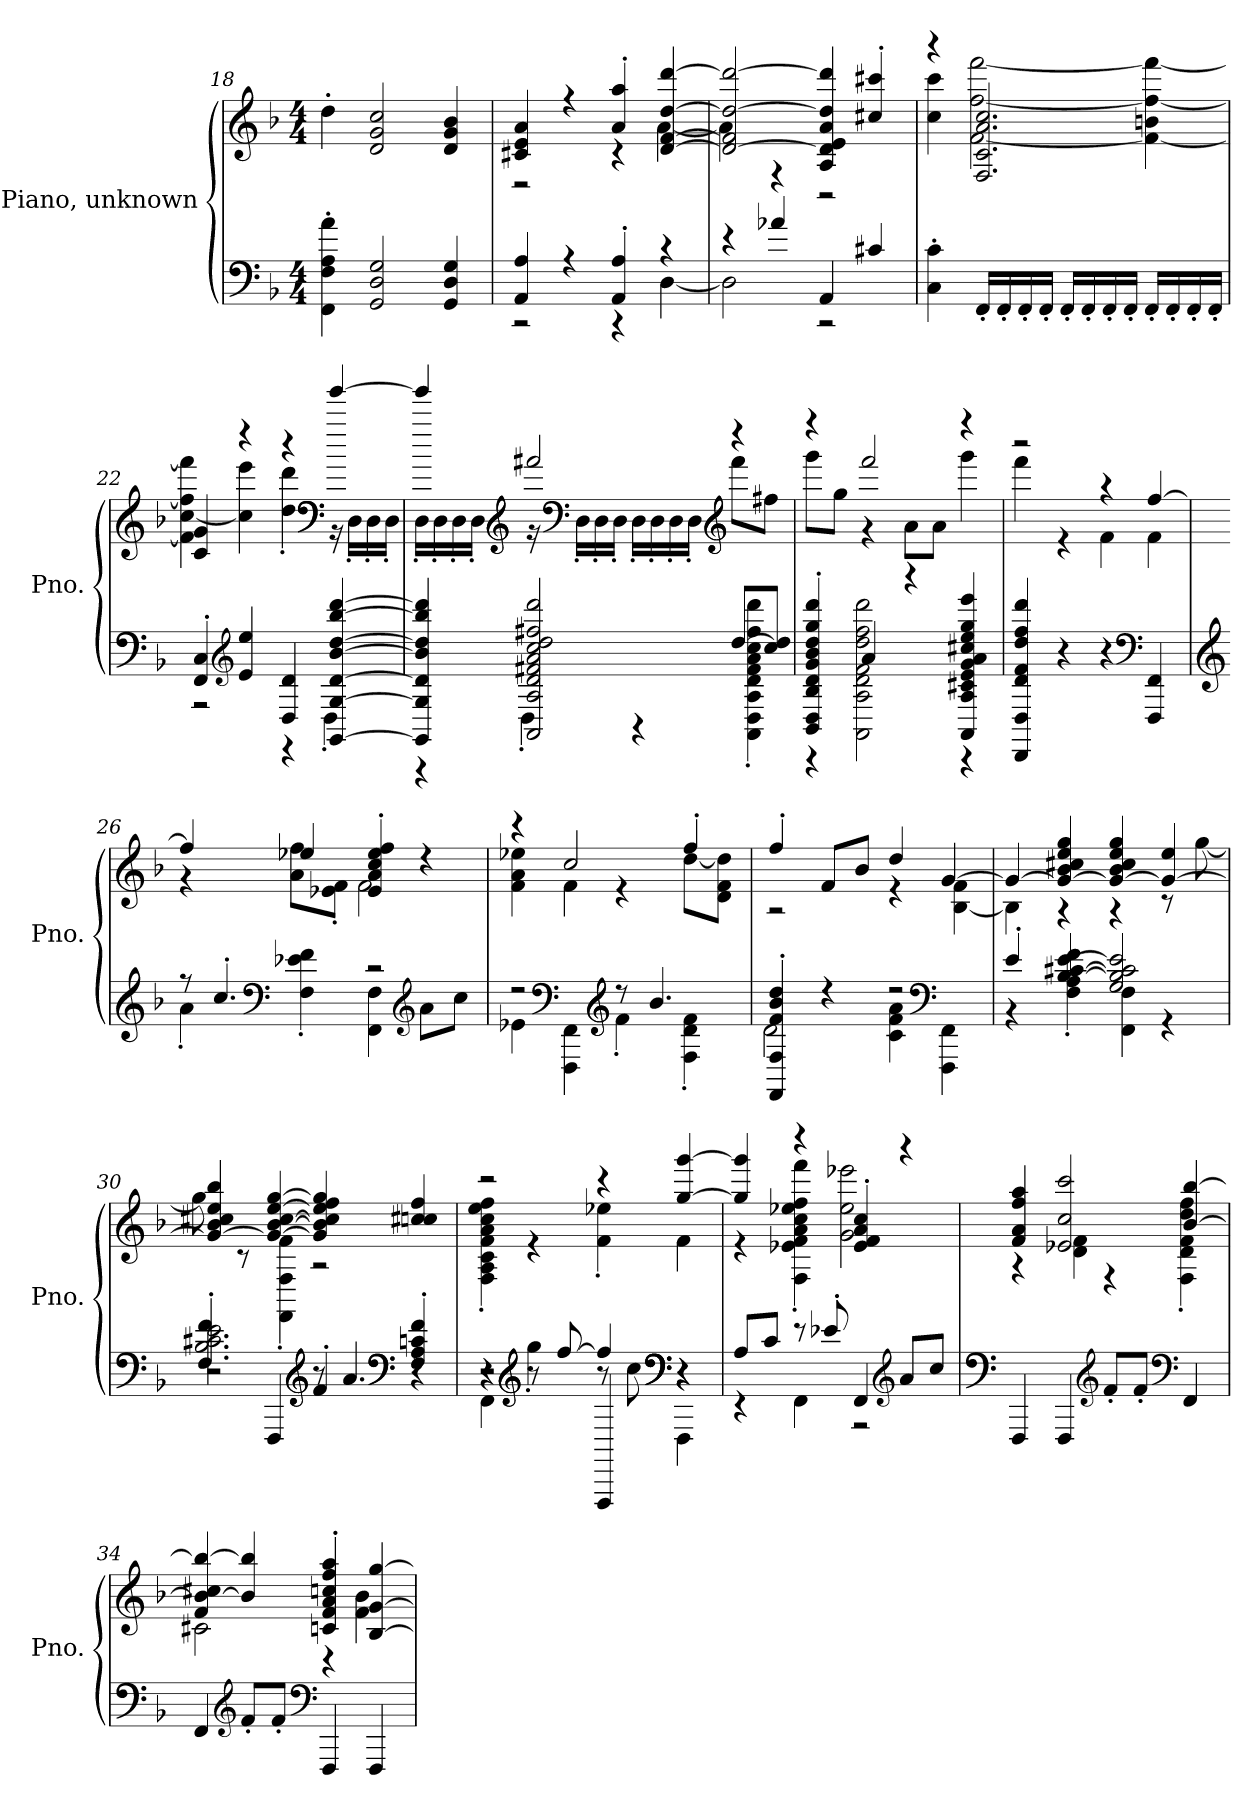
**kern	**kern
*part1	*part1
*staff2	*staff1
*I"Piano, unknown	*
*I'Pno.	*
*clefF4	*clefG2
*k[b-]	*k[b-]
*M4/4	*M4/4
=18	=18
4FF\' 4F\' 4A\' 4a\'	4dd'\
2GG/ 2D/ 2G/	2d/ 2g/ 2cc/
4GG/ 4D/ 4G/	4d/ 4g/ 4b-/
=19	=19
*^	*^
4AA/ 4A/	2r	4c#X/ 4e/ 4a/	2r
4r	.	4r	.
4AA/' 4A/'	4r	4a/' 4aa/'	4r
4r	[4D\	[4d/ [4f/ [4dd/ [4ddd/	[4a\
=20	=20	=20	=20
4r	2D\]	2d/_ 2f/] 2dd/_ 2ddd/_	4a\]
4a-X/	.	.	4r
4AA/	2r	4A/ 4d/] 4e/ 4a/ 4dd/] 4ddd/]	2r
4c#X/	.	4cc#X/' 4ccc#X/'	.
*v	*v	*	*
!!LO:LB:g=z	!!
=21	=21	=21
4C\' 4c\'	4r	4cc\ 4ccc\
16FF'/LL	2.F/ 2.c/ 2.a/ 2.cc/	[2f\ [2ff\ [2fff\
16FF'/	.	.
16FF'/	.	.
16FF'/JJ	.	.
16FF'/LL	.	.
16FF'/	.	.
16FF'/	.	.
16FF'/JJ	.	.
16FF'/LL	.	4f\_ 4bn\ 4ff\_ 4fff\_
16FF'/	.	.
16FF'/	.	.
16FF'/JJ	.	.
=22	=22	=22
*^	*	*
4FF/' 4C/'	2r	4c/ 4g/	4f\] [4cc\ 4ff\] 4fff\]
*clefG2	*	*	*
4e/ 4ee/	.	4r	4cc\] 4eee\
4D/ 4d/	4r	4r	4dd\' 4ddd\'
*	*	*clefF4	*
[4GG/ [4G/ [4d/ [4b-/ [4dd/ [4bb-/ [4ddd/	4D'\	[4ggg/	16r
.	.	.	16D'\LL
.	.	.	16D'\
.	.	.	16D'\JJ
!!LO:LB:g=z	!!
=23	=23	=23	=23
4GG/] 4G/] 4d/] 4b-/] 4dd/] 4bb-/] 4ddd/]	4r	4ggg/]	16D'\LL
.	.	.	16D'\
.	.	.	16D'\
.	.	.	16D'\JJ
*	*	*clefG2	*
2AA/ 2A/ 2d/ 2f#X/ 2a/ 2cc/ 2dd/ 2ff#X/ 2ddd/	4D'\	2fff#X/	16r
*	*	*clefF4	*
.	.	.	16D'\LL
.	.	.	16D'\
.	.	.	16D'\JJ
.	4r	.	16D'\LL
.	.	.	16D'\
.	.	.	16D'\
.	.	.	16D'\JJ
*	*	*clefG2	*
[8dd/L	4AA\' 4D\' 4A\' 4d\' 4f#\' 4a\' 4cc\' 4ff#\' 4ddd\'	4r	8fff#\L
8cc/ 8dd/]J	.	.	8ff#X\J
=24	=24	=24	=24
4BB-/' 4D/' 4B-/' 4d/' 4g/' 4b-/' 4dd/' 4gg/' 4ddd/'	4r	4r	8ggg\L
.	.	.	8gg\J
4a/	2AA\ 2A\ 2d\ 2f\ 2dd\ 2ff\ 2ddd\	2fff/	4r
4r	.	.	8a\L
.	.	.	8a\J
4AA/ 4A/ 4c#X/ 4e/ 4g/ 4a/ 4cc#X/ 4ee/ 4gg/ 4eee/	4r	4r	4ggg\
*v	*v	*	*
=25	=25	=25
4DD/ 4D/ 4d/ 4f/ 4dd/ 4ff/ 4ddd/	2r	4fff\
4r	.	4r
4r	4r	4f\
*clefF4	*	*
4FFF/ 4FF/	[4ff/	4f\
!!LO:PB:g=z	!!
=26	=26	=26
*clefG2	*	*
*^	*	*
8r	4a'\	4ff/]	4r
4.cc'/	.	.	.
*clefF4	*	*	*
.	4F\' 4e-X\' 4f\'	4ee-X/	8a\ 8ff\L
.	.	.	8e-X\' 8f\'J
2r	4FF\ 4F\	4e-/' 4a/' 4cc/' 4ee-/' 4ff/'	2f\
*clefG2	*	*	*
.	8a\L	4r	.
.	8cc\J	.	.
=27	=27	=27	=27
2r	4e-X\	4r	4f\ 4a\ 4ee-X\
*clefF4	*	*	*
.	4FFF\ 4FF\	2cc/	4f\
*clefG2	*	*	*
8r	4f'\	.	4r
4.b-/	.	.	.
.	4F\' 4d\' 4f\'	4ff'/	[8dd\L
.	.	.	8d\ 8f\ 8dd\]J
=28	=28	=28	=28
4FF/' 4F/' 4f/' 4b-/' 4dd/'	2d\	4ff'/	2r
4r	.	8f/L	.
.	.	8b-/J	.
2r	4c\ 4f\ 4a\	4dd/	4r
*clefF4	*	*	*
.	4FFF\ 4FF\	[4g/	[4B-\ 4f\
=29	=29	=29	=29
4e'/	4r	4g/_	4B-\]
[4B-/ [4c#X/ [4e/	4F\' 4A\' 4f\'	4g/_ 4b-/ 4cc#X/ 4ee/ 4gg/	4r
2G/ 2B-/] 2c#/] 2e/]	4FF\ 4F\	4g/_ 4b-/ 4cc#/ 4ee/ 4gg/	4r
.	4r	4g/_ 4ee/	8r
.	.	.	[8gg\
!!LO:LB:g=z	!!
=30	=30	=30	=30
*	*^	*	*
2r	2.B-\ 2.c#X\ 2.e\	4F/' 4f/'	4g/_ 4b-/ 4cc#X/ 4ee/ 4bb-/	8gg\]
.	.	.	.	8r
.	.	4FFF/	4g/_ [4b-/ [4cc#/ [4ee/ [4gg/	4FF\' 4F\' 4f\'
*clefG2	*	*	*	*
8r	.	4f'/	4g/] 4b-/] 4cc#/] 4ee/] 4ff/ 4gg/]	2r
4.a/	.	.	.	.
*clefF4	*	*	*	*
.	4r	4F/' 4A/' 4cn/' 4f/'	4ccn/ 4cc#X/ 4ff/	.
=31	=31	=31	=31	=31
4r	4FF\	2r	2r	4F\' 4A\' 4c\' 4f\' 4a\' 4cc\' 4ee\' 4ff\'
*clefG2	*	*	*	*
8r	4gg'\	.	.	4r
[8ff/	.	.	.	.
4ff/]	8r	4FFF/	4r	4f\' 4ee-X\'
.	8cc\	.	.	.
*clefF4	*	*	*	*
4r	4FFF\	4r	[4gg/ [4ggg/	4f\
*	*v	*v	*	*
=32	=32	=32	=32
8A/L	4r	4gg/] 4ggg/]	4r
8c/J	.	.	.
8r	4FF\	4r	4F\' 4e-X\' 4f\' 4a\' 4cc\' 4ee-X\' 4ff\' 4fff\'
8e-X'/	.	.	.
4FF/	2r	4e-/' 4f/' 4a/' 4cc/'	2g\ 2ee-\ 2eee-X\
*clefG2	*	*	*
8a/L	.	4r	.
8cc/J	.	.	.
*v	*v	*	*
!!LO:LB:g=z	!!
=33	=33	=33
*clefF4	*	*
4FFF/	4f/ 4a/ 4ff/ 4aa/	4r
4FFF/	2e-X/ 2cc/ 2ccc/	4d\ 4f\
*clefG2	*	*
8f'/L	.	4r
8f'/J	.	.
*clefF4	*	*
4FF/	[4b-/ [4bb-/	4F\' 4d\' 4f\' 4dd\' 4ff\'
=34	=34	=34
4FF/	4f/ 4b-/_ 4cc#X/ 4bb-/_	2c#X\
*clefG2	*	*
8f'/L	4b-/] 4bb-/]	.
8f'/J	.	.
*clefF4	*	*
4FFF/	4cn/' 4f/' 4a/' 4ccn/' 4ff/' 4aa/'	4r
4FFF/	[4B-/ [4g/ [4gg/	4f\ 4b-\
*	*v	*v
=	=
*-	*-
